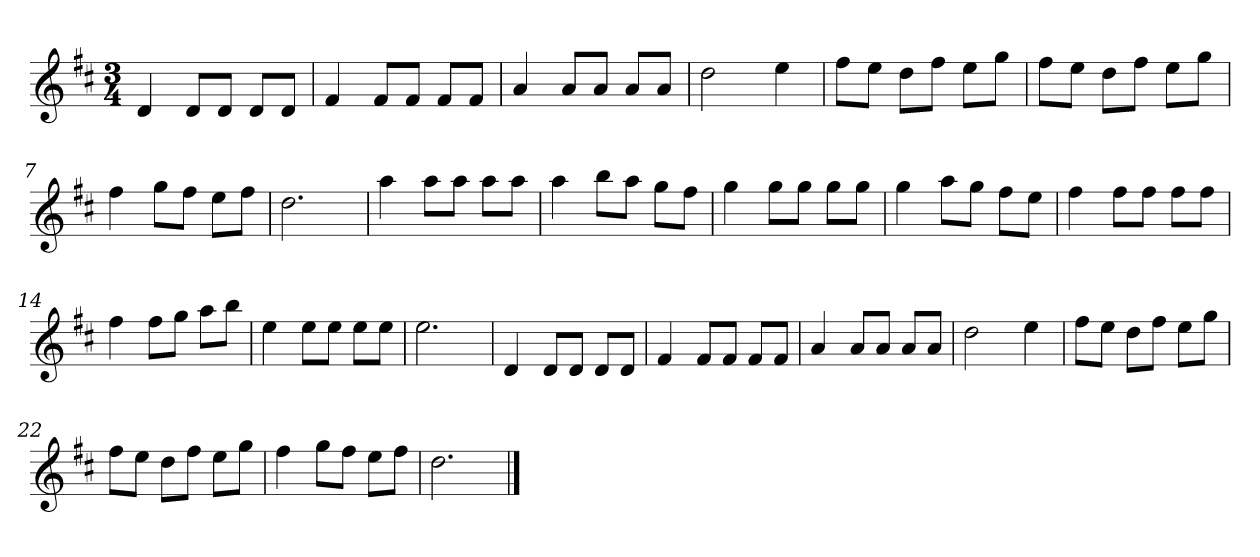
**kern
*part1
*staff1
*k[f#c#]
*M3/4
*MM120
=1
4d
8dL
8dJ
8dL
8dJ
=2
4f#
8f#L
8f#J
8f#L
8f#J
=3
4a
8aL
8aJ
8aL
8aJ
=4
2dd
4ee
=5
8ff#L
8eeJ
8ddL
8ff#J
8eeL
8ggJ
=6
8ff#L
8eeJ
8ddL
8ff#J
8eeL
8ggJ
=7
4ff#
8ggL
8ff#J
8eeL
8ff#J
=8
2.dd
=9
4aa
8aaL
8aaJ
8aaL
8aaJ
=10
4aa
8bbL
8aaJ
8ggL
8ff#J
=11
4gg
8ggL
8ggJ
8ggL
8ggJ
=12
4gg
8aaL
8ggJ
8ff#L
8eeJ
=13
4ff#
8ff#L
8ff#J
8ff#L
8ff#J
=14
4ff#
8ff#L
8ggJ
8aaL
8bbJ
=15
4ee
8eeL
8eeJ
8eeL
8eeJ
=16
2.ee
=17
4d
8dL
8dJ
8dL
8dJ
=18
4f#
8f#L
8f#J
8f#L
8f#J
=19
4a
8aL
8aJ
8aL
8aJ
=20
2dd
4ee
=21
8ff#L
8eeJ
8ddL
8ff#J
8eeL
8ggJ
=22
8ff#L
8eeJ
8ddL
8ff#J
8eeL
8ggJ
=23
4ff#
8ggL
8ff#J
8eeL
8ff#J
=24
2.dd
==
*-
